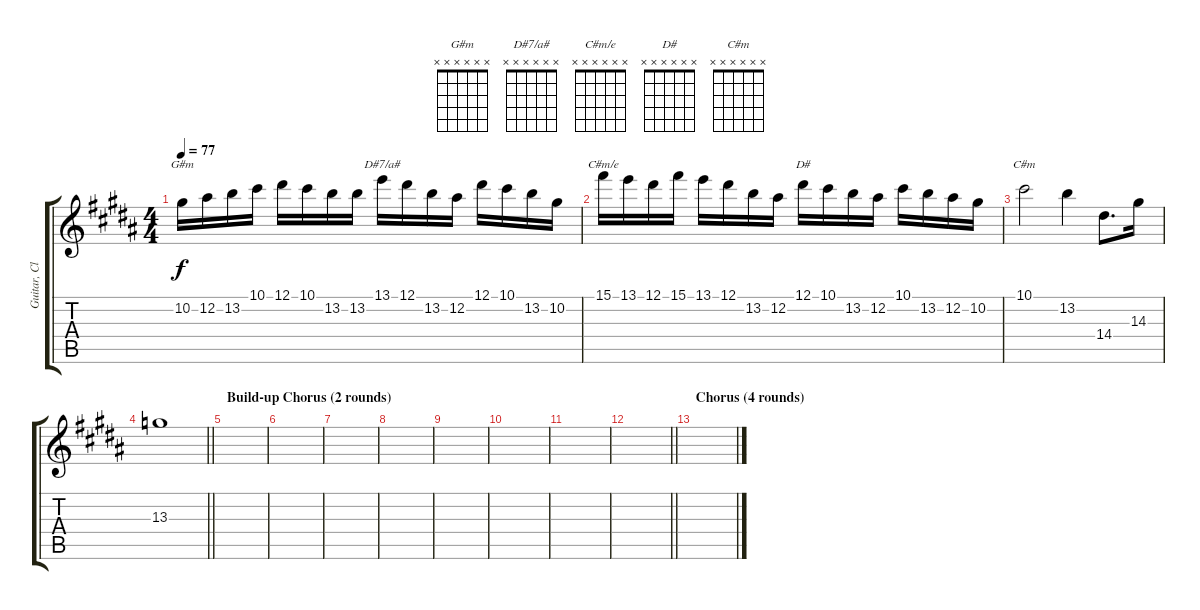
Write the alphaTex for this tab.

\track ("Guitar, Clean" "Guitar, Cl") {instrument electricguitarjazz}
\staff {score tabs}
\tuning (Eb4 Bb3 Gb3 Db3 Ab2 Db2) {hide}
\chord ("G#m" x x x x x x)
\chord ("D#7/a#" x x x x x x)
\chord ("C#m/e" x x x x x x)
\chord ("D#" x x x x x x)
\chord ("C#m" x x x x x x)
\ts (4 4)
\tempo 77
\clef g2
\ks g#minor
10.2.16{ch "G#m" dy f} 12.2.16 13.2.16 10.1.16 12.1.16 10.1.16 13.2.16 13.2.16 13.1.16{ch "D#7/a#"} 12.1.16 13.2.16 12.2.16 12.1.16 10.1.16 13.2.16 10.2.16 |
15.1.16{ch "C#m/e"} 13.1.16 12.1.16 15.1.16 13.1.16 12.1.16 13.2.16 12.2.16 12.1.16{ch "D#"} 10.1.16 13.2.16 12.2.16 10.1.16 13.2.16 12.2.16 10.2.16 |
10.1.2{ch "C#m"} 13.2.4 14.4.8{d} 14.3.16 |
\barLineRight lightlight
13.3.1 |
\section ("" "Build-up Chorus (2 rounds)")
|
|
|
|
|
|
|
\barLineRight lightlight
|
\section ("" "Chorus (4 rounds)")
